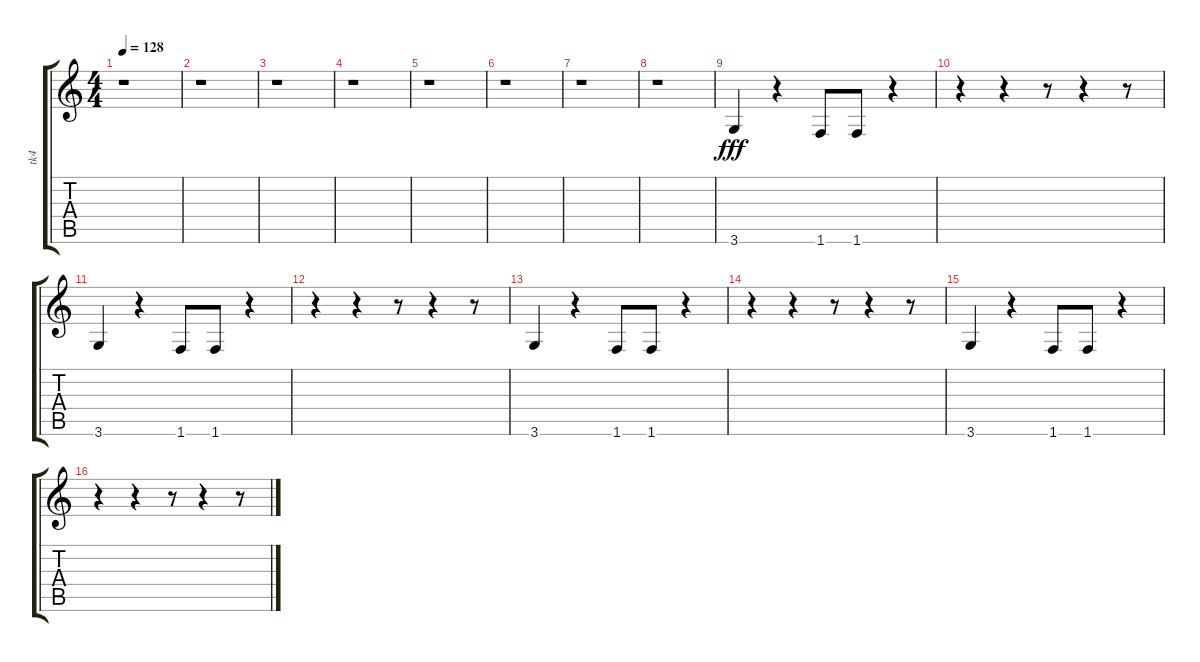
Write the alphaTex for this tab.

\track ("tk4" "tk4") {instrument slapbass2}
\staff {score tabs}
\tuning (E4 B3 G3 D3 A2 E2) {hide}
\ts (4 4)
\tempo 128
\clef g2
\ks c
r.1{dy fff} |
r.1 |
r.1 |
r.1 |
r.1 |
r.1 |
r.1 |
r.1 |
3.6.4 r.4 1.6.8 1.6.8 r.4 |
r.4 r.4 r.8 r.4 r.8 |
3.6.4 r.4 1.6.8 1.6.8 r.4 |
r.4 r.4 r.8 r.4 r.8 |
3.6.4 r.4 1.6.8 1.6.8 r.4 |
r.4 r.4 r.8 r.4 r.8 |
3.6.4 r.4 1.6.8 1.6.8 r.4 |
r.4 r.4 r.8 r.4 r.8
